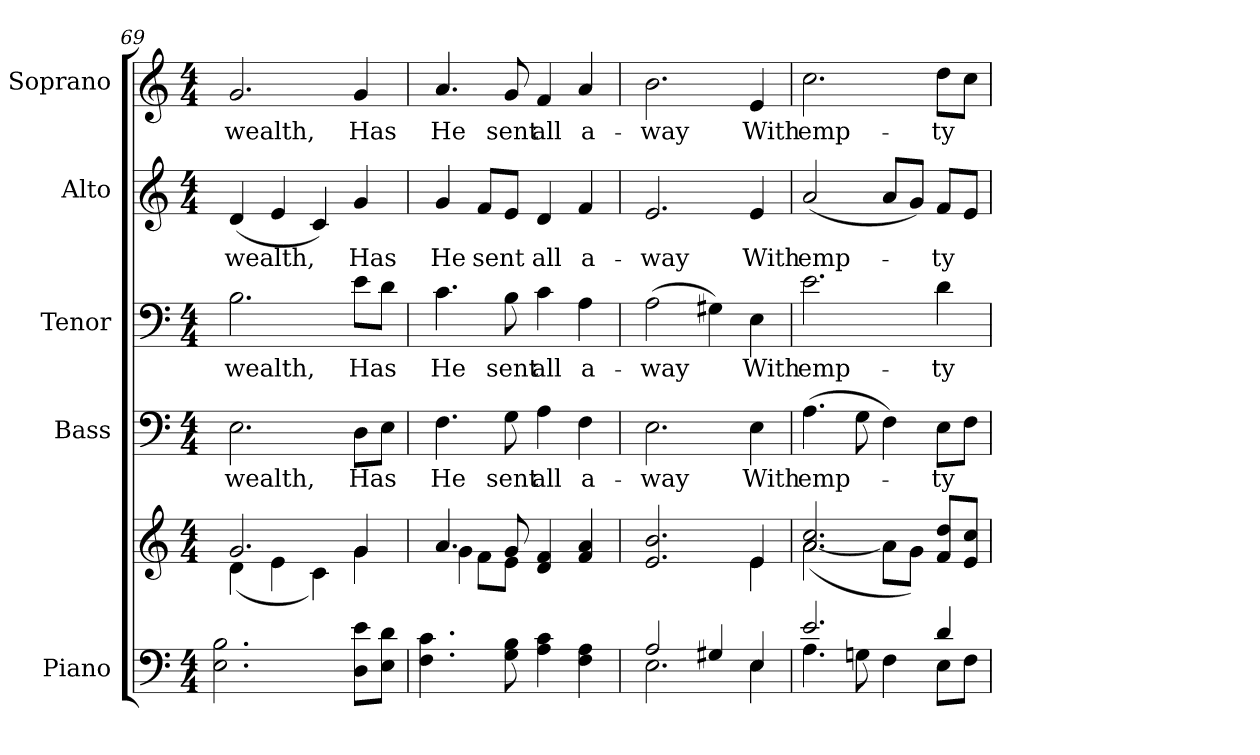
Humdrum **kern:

**kern	**kern	**kern	**text	**kern	**text	**kern	**text	**kern	**text
*part5	*part5	*part4	*part4	*part3	*part3	*part2	*part2	*part1	*part1
*staff6	*staff5	*staff4	*staff4	*staff3	*staff3	*staff2	*staff2	*staff1	*staff1
*I"Piano	*	*I"Bass	*	*I"Tenor	*	*I"Alto	*	*I"Soprano	*
*I'Pno.	*	*I'B.	*	*I'T.	*	*I'A.	*	*I'S.	*
!!LO:PB:g=z
*clefF4	*clefG2	*clefF4	*	*clefF4	*	*clefG2	*	*clefG2	*
*k[]	*k[]	*k[]	*	*k[]	*	*k[]	*	*k[]	*
*C:	*C:	*C:	*	*C:	*	*C:	*	*C:	*
*M4/4	*M4/4	*M4/4	*	*M4/4	*	*M4/4	*	*M4/4	*
=69	=69	=69	=69	=69	=69	=69	=69	=69	=69
*^	*^	*	*	*	*	*	*	*	*
!	!	!	!	!	!LO:LY:b:color=#000000	!	!	!	!	!	!
!	!	!	!	!	!	!	!LO:LY:b:color=#000000	!	!	!	!
!	!	!	!	!	!	!	!	!	!LO:LY:b:color=#000000	!	!
!	!	!	!	!	!	!	!	!	!	!	!LO:LY:b:color=#000000
2.Bi/yy	2.Ei\ 2.Bi	2.gi/	(4di\	2.Ei\	wealth,	2.Bi\	wealth,	(4di/	wealth,	2.gi/	wealth,
.	.	.	4ei\	.	.	.	.	4ei/	.	.	.
.	.	.	4ci\)	.	.	.	.	4ci/)	.	.	.
!	!	!	!	!	!LO:LY:b:color=#000000	!	!	!	!	!	!
!	!	!	!	!	!	!	!LO:LY:b:color=#000000	!	!	!	!
!	!	!	!	!	!	!	!	!	!LO:LY:b:color=#000000	!	!
!	!	!	!	!	!	!	!	!	!	!	!LO:LY:b:color=#000000
8ei/Lyy	8Di\ 8eiL	4gi/	4gi\	8Di\L	Has	8ei\L	Has	4gi/	Has	4gi/	Has
8di/Jyy	8Ei\ 8diJ	.	.	8Ei\J	.	8di\J	.	.	.	.	.
=70	=70	=70	=70	=70	=70	=70	=70	=70	=70	=70	=70
!	!	!	!	!	!LO:LY:b:color=#000000	!	!	!	!	!	!
!	!	!	!	!	!	!	!LO:LY:b:color=#000000	!	!	!	!
!	!	!	!	!	!	!	!	!	!LO:LY:b:color=#000000	!	!
!	!	!	!	!	!	!	!	!	!	!	!LO:LY:b:color=#000000
4.ci/yy	4.Fi\ 4.ci	4.ai/	4gi\	4.Fi\	He	4.ci\	He	4gi/	He	4.ai/	He
!	!	!	!	!	!	!	!	!	!LO:LY:b:color=#000000	!	!
.	.	.	8fi\L	.	.	.	.	8fi/L	sent	.	.
!	!	!	!	!	!LO:LY:b:color=#000000	!	!	!	!	!	!
!	!	!	!	!	!	!	!LO:LY:b:color=#000000	!	!	!	!
!	!	!	!	!	!	!	!	!	!	!	!LO:LY:b:color=#000000
8Bi/yy	8Gi\ 8Bi	8gi/	8ei\J	8Gi\	sent	8Bi\	sent	8ei/J	.	8gi/	sent
!	!	!	!	!	!LO:LY:b:color=#000000	!	!	!	!	!	!
!	!	!	!	!	!	!	!LO:LY:b:color=#000000	!	!	!	!
!	!	!	!	!	!	!	!	!	!LO:LY:b:color=#000000	!	!
!	!	!	!	!	!	!	!	!	!	!	!LO:LY:b:color=#000000
4ci/yy	4Ai\ 4ci	4di/ 4fi	4di\yy	4Ai\	all	4ci\	all	4di/	all	4fi/	all
!	!	!	!	!	!LO:LY:b:color=#000000	!	!	!	!	!	!
!	!	!	!	!	!	!	!LO:LY:b:color=#000000	!	!	!	!
!	!	!	!	!	!	!	!	!	!LO:LY:b:color=#000000	!	!
!	!	!	!	!	!	!	!	!	!	!	!LO:LY:b:color=#000000
4Ai/yy	4Fi\ 4Ai	4fi/ 4ai	4fi\yy	4Fi\	a-	4Ai\	a-	4fi/	a-	4ai/	a-
!!LO:PB:g=z
=71	=71	=71	=71	=71	=71	=71	=71	=71	=71	=71	=71
!	!	!	!	!	!LO:LY:b:color=#000000	!	!	!	!	!	!
!	!	!	!	!	!	!	!LO:LY:b:color=#000000	!	!	!	!
!	!	!	!	!	!	!	!	!	!LO:LY:b:color=#000000	!	!
!	!	!	!	!	!	!	!	!	!	!	!LO:LY:b:color=#000000
2Ai/	2.Ei\	2.ei/ 2.bi	2.ei\yy	2.Ei\	-way	(2Ai\	-way	2.ei/	-way	2.bi\	-way
4G#Xi/	.	.	.	.	.	4G#Xi\)	.	.	.	.	.
!	!	!	!	!	!LO:LY:b:color=#000000	!	!	!	!	!	!
!	!	!	!	!	!	!	!LO:LY:b:color=#000000	!	!	!	!
!	!	!	!	!	!	!	!	!	!LO:LY:b:color=#000000	!	!
!	!	!	!	!	!	!	!	!	!	!	!LO:LY:b:color=#000000
4Ei/	4Ei\	4ei/	4ei\	4Ei\	With	4Ei\	With	4ei/	With	4ei/	With
=72	=72	=72	=72	=72	=72	=72	=72	=72	=72	=72	=72
!	!	!	!	!	!LO:LY:b:color=#000000	!	!	!	!	!	!
!	!	!	!	!	!	!	!LO:LY:b:color=#000000	!	!	!	!
!	!	!	!	!	!	!	!	!	!LO:LY:b:color=#000000	!	!
!	!	!	!	!	!	!	!	!	!	!	!LO:LY:b:color=#000000
2.ei/	4.Ai\	2.ai/ 2.cci	([<2ai\	(4.Ai\	emp-	2.ei\	emp-	(2ai/	emp-	2.cci\	emp-
.	8Gni\	.	.	8Gi\	.	.	.	.	.	.	.
.	4Fi\	.	8ai\L]	4Fi\)	.	.	.	8ai/L	.	.	.
.	.	.	8gi\J)	.	.	.	.	8gi/J)	.	.	.
!	!	!	!	!	!LO:LY:b:color=#000000	!	!	!	!	!	!
!	!	!	!	!	!	!	!LO:LY:b:color=#000000	!	!	!	!
!	!	!	!	!	!	!	!	!	!LO:LY:b:color=#000000	!	!
!	!	!	!	!	!	!	!	!	!	!	!LO:LY:b:color=#000000
4di/	8Ei\L	8fi/ 8ddiL	8fi\Lyy	8Ei\L	-ty	4di\	-ty	8fi/L	-ty	8ddi\L	-ty
.	8Fi\J	8ei/ 8cciJ	8ei\Jyy	8Fi\J	.	.	.	8ei/J	.	8cci\J	.
*v	*v	*	*	*	*	*	*	*	*	*	*
*	*v	*v	*	*	*	*	*	*	*	*
=	=	=	=	=	=	=	=	=	=
*-	*-	*-	*-	*-	*-	*-	*-	*-	*-
